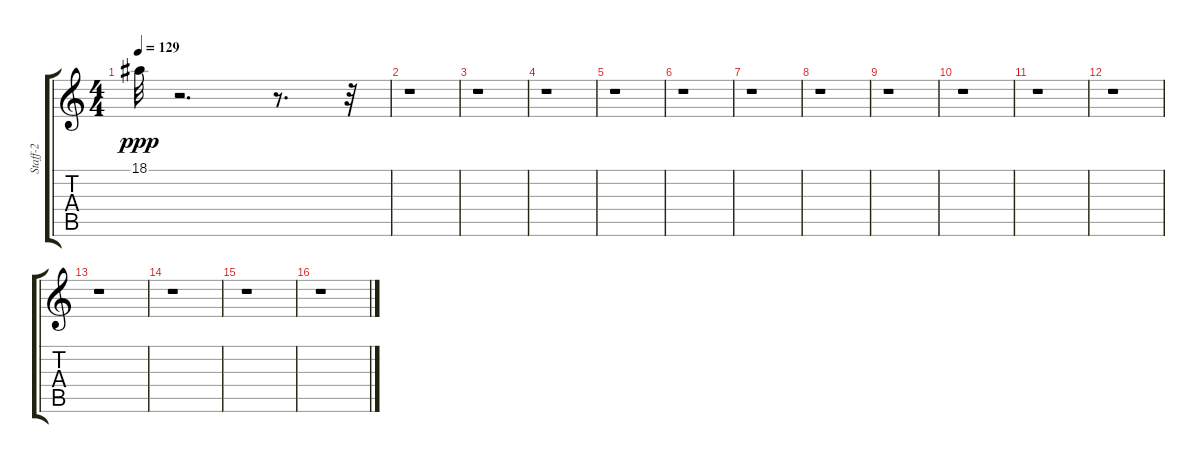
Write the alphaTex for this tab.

\track ("Staff-2" "Staff-2") {instrument ocarina}
\staff {score tabs}
\tuning (E4 B3 G3 D3 A2 E2) {hide}
\ts (4 4)
\tempo 129
\clef g2
\ks c
18.1.32{dy ppp instrument ocarina} r.2{d} r.8{d} r.32 |
r.1 |
r.1 |
r.1 |
r.1 |
r.1 |
r.1 |
r.1 |
r.1 |
r.1 |
r.1 |
r.1 |
r.1 |
r.1 |
r.1 |
r.1
